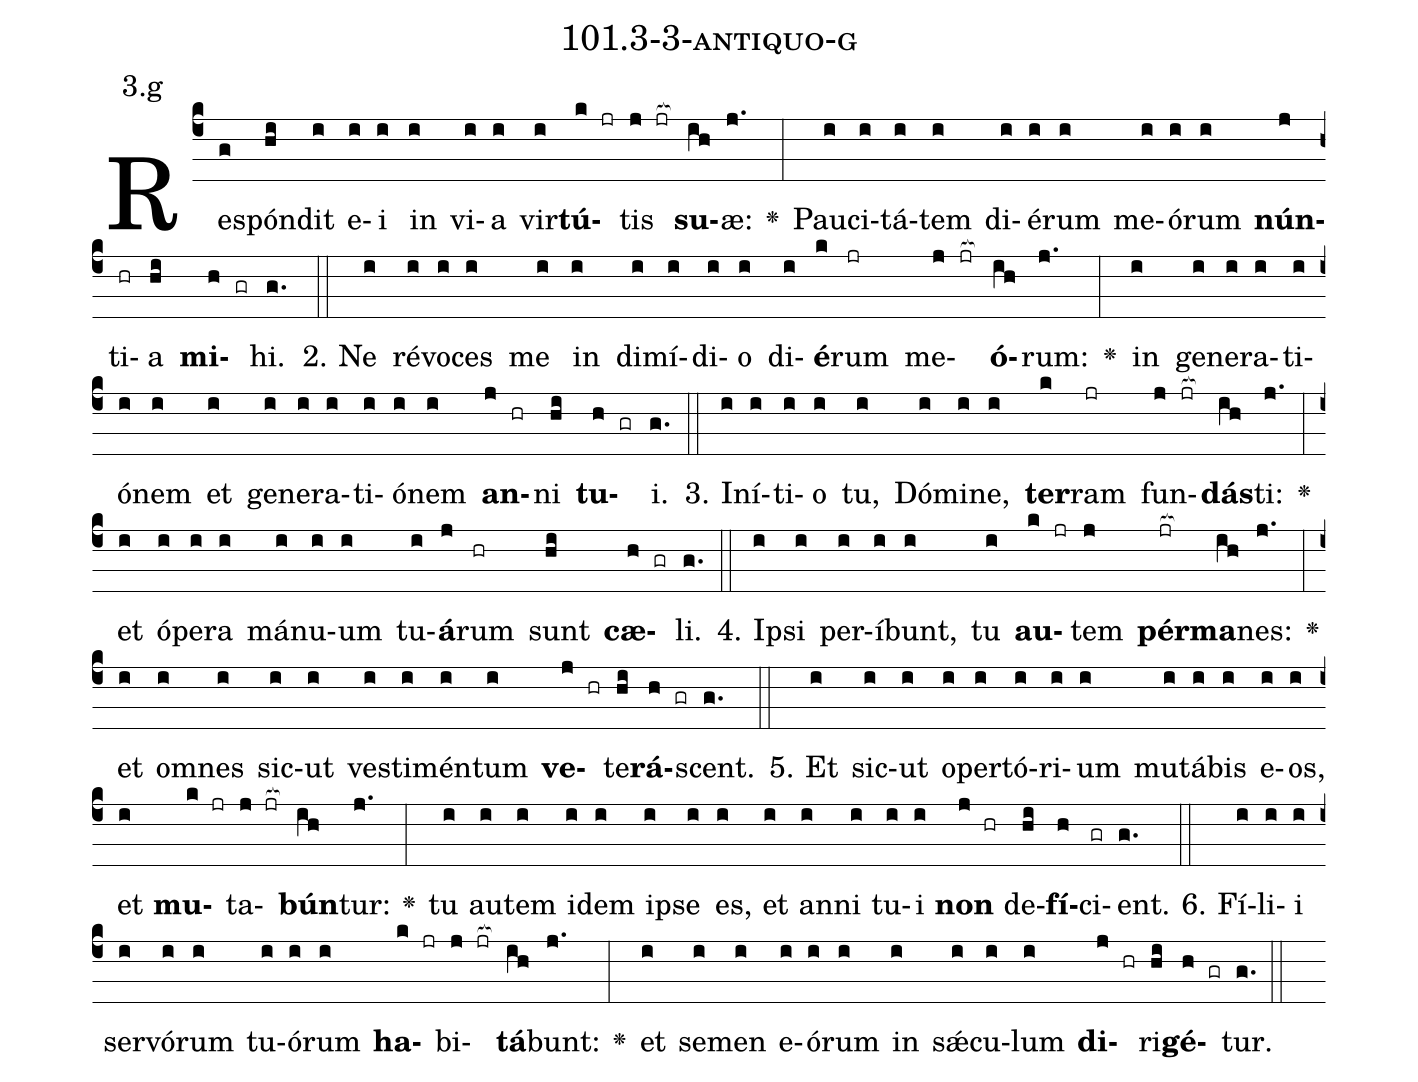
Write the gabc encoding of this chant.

name: 101.3-3-antiquo-g;
annotation: 3.g;
%%
(c4)Re(g)spón(hi)dit(i) e(i)i(i) in(i) vi(i)a(i) vir(i)<b>tú</b>(k jr)tis(j jr[ocb:1{]) <b>su</b>(ih[ocb:0}])æ:(j.) <v>\greheightstar</v>(:) Pau(i)ci(i)tá(i)tem(i) di(i)é(i)rum(i) me(i)ó(i)rum(i) <b>nún</b>(j)ti(hr)a(hi) <b>mi</b>(h gr)hi.(g.) (::)
2. Ne(i) ré(i)vo(i)ces(i) me(i) in(i) di(i)mí(i)di(i)o(i) di(i)<b>é</b>(k)rum(jr) me(j jr[ocb:1{])<b>ó</b>(ih[ocb:0}])rum:(j.) <v>\greheightstar</v>(:) in(i) ge(i)ne(i)ra(i)ti(i)ó(i)nem(i) et(i) ge(i)ne(i)ra(i)ti(i)ó(i)nem(i) <b>an</b>(j hr)ni(hi) <b>tu</b>(h gr)i.(g.) (::)
3. In(i)í(i)ti(i)o(i) tu,(i) Dó(i)mi(i)ne,(i) <b>ter</b>(k)ram(jr) fun(j jr[ocb:1{])<b>dás</b>(ih[ocb:0}])ti:(j.) <v>\greheightstar</v>(:) et(i) ó(i)pe(i)ra(i) má(i)nu(i)um(i) tu(i)<b>á</b>(j)rum(hr) sunt(hi) <b>cæ</b>(h gr)li.(g.) (::)
4. Ip(i)si(i) per(i)í(i)bunt,(i) tu(i) <b>au</b>(k jr)tem(j) <b>pér</b>(jr[ocb:1{])<b>ma</b>(ih[ocb:0}])nes:(j.) <v>\greheightstar</v>(:) et(i) om(i)nes(i) sic(i)ut(i) ves(i)ti(i)mén(i)tum(i) <b>ve</b>(j hr)te(hi)<b>rá</b>(h gr)scent.(g.) (::)
5. Et(i) sic(i)ut(i) o(i)per(i)tó(i)ri(i)um(i) mu(i)tá(i)bis(i) e(i)os,(i) et(i) <b>mu</b>(k jr)ta(j jr[ocb:1{])<b>bún</b>(ih[ocb:0}])tur:(j.) <v>\greheightstar</v>(:) tu(i) au(i)tem(i) i(i)dem(i) ip(i)se(i) es,(i) et(i) an(i)ni(i) tu(i)i(i) <b>non</b>(j hr) de(hi)<b>fí</b>(h)ci(gr)ent.(g.) (::)
6. Fí(i)li(i)i(i) ser(i)vó(i)rum(i) tu(i)ó(i)rum(i) <b>ha</b>(k jr)bi(j jr[ocb:1{])<b>tá</b>(ih[ocb:0}])bunt:(j.) <v>\greheightstar</v>(:) et(i) se(i)men(i) e(i)ó(i)rum(i) in(i) sǽ(i)cu(i)lum(i) <b>di</b>(j hr)ri(hi)<b>gé</b>(h gr)tur.(g.) (::)
